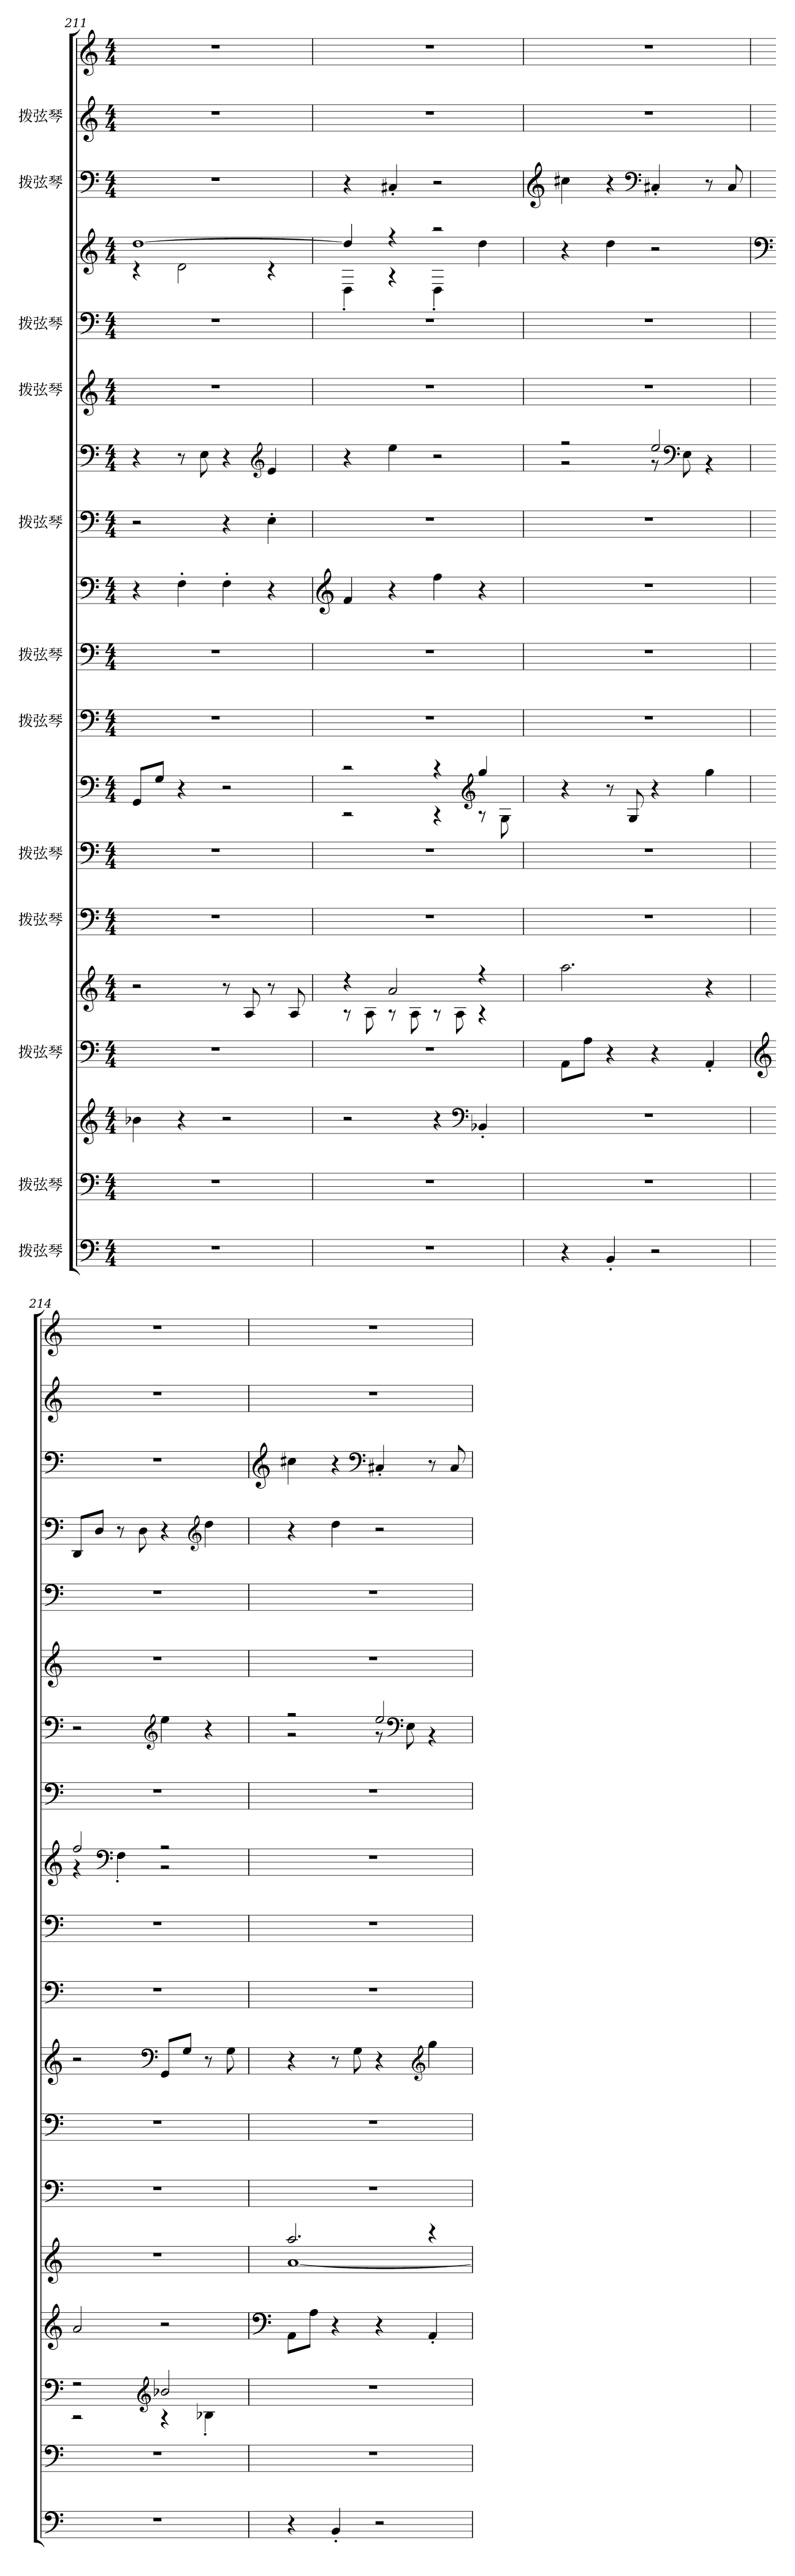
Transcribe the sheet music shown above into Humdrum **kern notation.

**kern	**kern	**kern	**kern	**kern	**kern	**kern	**kern	**kern	**kern	**kern	**kern	**kern	**kern	**kern	**kern	**kern	**kern	**kern
*part12	*part11	*part11	*part10	*part10	*part9	*part8	*part8	*part7	*part6	*part6	*part5	*part5	*part4	*part3	*part3	*part2	*part1	*part1
*staff19	*staff18	*staff17	*staff16	*staff15	*staff14	*staff13	*staff12	*staff11	*staff10	*staff9	*staff8	*staff7	*staff6	*staff5	*staff4	*staff3	*staff2	*staff1
*I"拨弦琴	*I"拨弦琴	*	*I"拨弦琴	*	*I"拨弦琴	*I"拨弦琴	*	*I"拨弦琴	*I"拨弦琴	*	*I"拨弦琴	*	*I"拨弦琴	*I"拨弦琴	*	*I"拨弦琴	*I"拨弦琴	*
!!LO:PB:g=z
*clefF4	*clefF4	*clefG2	*clefF4	*clefG2	*clefF4	*clefF4	*clefF4	*clefF4	*clefF4	*clefF4	*clefF4	*clefF4	*clefG2	*clefF4	*clefG2	*clefF4	*clefG2	*clefG2
*k[]	*k[]	*k[]	*k[]	*k[]	*k[]	*k[]	*k[]	*k[]	*k[]	*k[]	*k[]	*k[]	*k[]	*k[]	*k[]	*k[]	*k[]	*k[]
*M4/4	*M4/4	*M4/4	*M4/4	*M4/4	*M4/4	*M4/4	*M4/4	*M4/4	*M4/4	*M4/4	*M4/4	*M4/4	*M4/4	*M4/4	*M4/4	*M4/4	*M4/4	*M4/4
=211	=211	=211	=211	=211	=211	=211	=211	=211	=211	=211	=211	=211	=211	=211	=211	=211	=211	=211
*	*	*	*	*	*	*	*	*	*	*	*	*	*	*	*^	*	*	*
1r	1r	4b-X\	1r	2r	1r	1r	8GG/L	1r	1r	4r	2r	4r	1r	1r	[1dd	4r	1r	1r	1r
.	.	.	.	.	.	.	8G/J	.	.	.	.	.	.	.	.	.	.	.	.
.	.	4r	.	.	.	.	4r	.	.	4F'\	.	8r	.	.	.	2d\	.	.	.
.	.	.	.	.	.	.	.	.	.	.	.	8E\	.	.	.	.	.	.	.
.	.	2r	.	8r	.	.	2r	.	.	4F'\	4r	4r	.	.	.	.	.	.	.
.	.	.	.	8A/	.	.	.	.	.	.	.	.	.	.	.	.	.	.	.
*	*	*	*	*	*	*	*	*	*	*	*	*clefG2	*	*	*	*	*	*	*
.	.	.	.	8r	.	.	.	.	.	4r	4E'\	4e/	.	.	.	4r	.	.	.
.	.	.	.	8A/	.	.	.	.	.	.	.	.	.	.	.	.	.	.	.
=212	=212	=212	=212	=212	=212	=212	=212	=212	=212	=212	=212	=212	=212	=212	=212	=212	=212	=212	=212
*	*	*	*	*	*	*	*	*	*	*clefG2	*	*	*	*	*	*	*	*	*
*	*	*	*	*^	*	*	*^	*	*	*	*	*	*	*	*	*	*	*	*
1r	1r	2r	1r	4r	8r	1r	1r	2r	2r	1r	1r	4f/	1r	4r	1r	1r	4dd/]	4D'\	4r	1r	1r
.	.	.	.	.	8A\	.	.	.	.	.	.	.	.	.	.	.	.	.	.	.	.
.	.	.	.	2a/	8r	.	.	.	.	.	.	4r	.	4ee\	.	.	4r	4r	4C#X'/	.	.
.	.	.	.	.	8A\	.	.	.	.	.	.	.	.	.	.	.	.	.	.	.	.
.	.	4r	.	.	8r	.	.	4r	4r	.	.	4ff\	.	2r	.	.	2r	4D'\	2r	.	.
.	.	.	.	.	8A\	.	.	.	.	.	.	.	.	.	.	.	.	.	.	.	.
*	*	*clefF4	*	*	*	*	*	*clefG2	*	*	*	*	*	*	*	*	*	*	*	*	*
.	.	4BB-X'/	.	4r	4r	.	.	4gg/	8r	.	.	4r	.	.	.	.	.	4dd\	.	.	.
.	.	.	.	.	.	.	.	.	8G\	.	.	.	.	.	.	.	.	.	.	.	.
*	*	*	*	*v	*v	*	*	*v	*v	*	*	*	*	*	*	*	*v	*v	*	*	*
=213	=213	=213	=213	=213	=213	=213	=213	=213	=213	=213	=213	=213	=213	=213	=213	=213	=213	=213
*	*	*	*	*	*	*	*	*	*	*	*	*	*	*	*	*clefG2	*	*
*	*	*	*	*	*	*	*	*	*	*	*	*^	*	*	*	*	*	*
4r	1r	1r	8AA\L	2.aa\	1r	1r	4r	1r	1r	1r	1r	2r	2r	1r	1r	4r	4cc#X\	1r	1r
.	.	.	8A\J	.	.	.	.	.	.	.	.	.	.	.	.	.	.	.	.
4BB'/	.	.	4r	.	.	.	8r	.	.	.	.	.	.	.	.	4dd\	4r	.	.
.	.	.	.	.	.	.	8G/	.	.	.	.	.	.	.	.	.	.	.	.
*	*	*	*	*	*	*	*	*	*	*	*	*	*	*	*	*	*clefF4	*	*
2r	.	.	4r	.	.	.	4r	.	.	.	.	2ee/	8r	.	.	2r	4C#X'/	.	.
*	*	*	*	*	*	*	*	*	*	*	*	*clefF4	*	*	*	*	*	*	*
.	.	.	.	.	.	.	.	.	.	.	.	.	8E\	.	.	.	.	.	.
.	.	.	4AA'/	4r	.	.	4gg\	.	.	.	.	.	4r	.	.	.	8r	.	.
.	.	.	.	.	.	.	.	.	.	.	.	.	.	.	.	.	8C#/	.	.
*	*	*	*	*	*	*	*	*	*	*	*	*v	*v	*	*	*	*	*	*
!!LO:PB:g=z
=214	=214	=214	=214	=214	=214	=214	=214	=214	=214	=214	=214	=214	=214	=214	=214	=214	=214	=214
*	*	*	*clefG2	*	*	*	*	*	*	*	*	*	*	*	*clefF4	*	*	*
*	*	*^	*	*	*	*	*	*	*	*^	*	*	*	*	*	*	*	*
1r	1r	2r	2r	2a/	1r	1r	1r	2r	1r	1r	2ff/	4r	1r	2r	1r	1r	8DD/L	1r	1r	1r
.	.	.	.	.	.	.	.	.	.	.	.	.	.	.	.	.	8D/J	.	.	.
*	*	*	*	*	*	*	*	*	*	*	*clefF4	*	*	*	*	*	*	*	*	*
.	.	.	.	.	.	.	.	.	.	.	.	4F'\	.	.	.	.	8r	.	.	.
.	.	.	.	.	.	.	.	.	.	.	.	.	.	.	.	.	8D\	.	.	.
*	*	*clefG2	*	*	*	*	*	*clefF4	*	*	*	*	*	*clefG2	*	*	*	*	*	*
.	.	2b-X/	4r	2r	.	.	.	8GG/L	.	.	2r	2r	.	4ee\	.	.	4r	.	.	.
.	.	.	.	.	.	.	.	8G/J	.	.	.	.	.	.	.	.	.	.	.	.
*	*	*	*	*	*	*	*	*	*	*	*	*	*	*	*	*	*clefG2	*	*	*
.	.	.	4B-X'\	.	.	.	.	8r	.	.	.	.	.	4r	.	.	4dd\	.	.	.
.	.	.	.	.	.	.	.	8G\	.	.	.	.	.	.	.	.	.	.	.	.
*	*	*v	*v	*	*	*	*	*	*	*	*v	*v	*	*	*	*	*	*	*	*
=215	=215	=215	=215	=215	=215	=215	=215	=215	=215	=215	=215	=215	=215	=215	=215	=215	=215	=215
*	*	*	*clefF4	*	*	*	*	*	*	*	*	*	*	*	*	*clefG2	*	*
*	*	*	*	*^	*	*	*	*	*	*	*	*^	*	*	*	*	*	*
4r	1r	1r	8AA\L	2.aa/	[1a	1r	1r	4r	1r	1r	1r	1r	2r	2r	1r	1r	4r	4cc#X\	1r	1r
.	.	.	8A\J	.	.	.	.	.	.	.	.	.	.	.	.	.	.	.	.	.
4BB'/	.	.	4r	.	.	.	.	8r	.	.	.	.	.	.	.	.	4dd\	4r	.	.
.	.	.	.	.	.	.	.	8G\	.	.	.	.	.	.	.	.	.	.	.	.
*	*	*	*	*	*	*	*	*	*	*	*	*	*	*	*	*	*	*clefF4	*	*
2r	.	.	4r	.	.	.	.	4r	.	.	.	.	2ee/	8r	.	.	2r	4C#X'/	.	.
*	*	*	*	*	*	*	*	*	*	*	*	*	*clefF4	*	*	*	*	*	*	*
.	.	.	.	.	.	.	.	.	.	.	.	.	.	8E\	.	.	.	.	.	.
*	*	*	*	*	*	*	*	*clefG2	*	*	*	*	*	*	*	*	*	*	*	*
.	.	.	4AA'/	4r	.	.	.	4gg\	.	.	.	.	.	4r	.	.	.	8r	.	.
.	.	.	.	.	.	.	.	.	.	.	.	.	.	.	.	.	.	8C#/	.	.
*	*	*	*	*v	*v	*	*	*	*	*	*	*	*v	*v	*	*	*	*	*	*
=	=	=	=	=	=	=	=	=	=	=	=	=	=	=	=	=	=	=
*-	*-	*-	*-	*-	*-	*-	*-	*-	*-	*-	*-	*-	*-	*-	*-	*-	*-	*-
